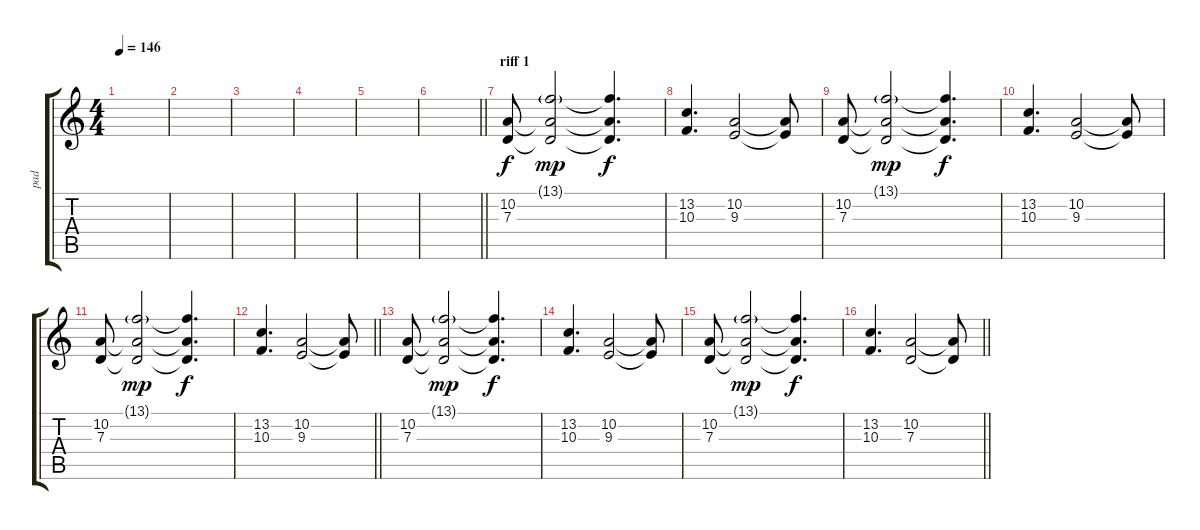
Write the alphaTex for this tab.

\track ("pad" "pad") {instrument pad4choir}
\staff {score tabs}
\tuning (E4 B3 G3 D3 A2 E2) {hide}
\ts (4 4)
\tempo 146
\clef g2
\ks c
|
|
|
|
|
\barLineRight lightlight
|
\section ("" "riff 1")
(10.2 7.3).8 (13.1{g} 10.2{t} 7.3{t}).2{dy mp} (13.1{t} 10.2{t} 7.3{t}).4{d dy f} |
(13.2 10.3).4{d} (10.2 9.3).2 (10.2{t} 9.3{t}).8 |
(10.2 7.3).8 (13.1{g} 10.2{t} 7.3{t}).2{dy mp} (13.1{t} 10.2{t} 7.3{t}).4{d dy f} |
(13.2 10.3).4{d} (10.2 9.3).2 (10.2{t} 9.3{t}).8 |
(10.2 7.3).8 (13.1{g} 10.2{t} 7.3{t}).2{dy mp} (13.1{t} 10.2{t} 7.3{t}).4{d dy f} |
\barLineRight lightlight
(13.2 10.3).4{d} (10.2 9.3).2 (10.2{t} 9.3{t}).8 |
(10.2 7.3).8 (13.1{g} 10.2{t} 7.3{t}).2{dy mp} (13.1{t} 10.2{t} 7.3{t}).4{d dy f} |
(13.2 10.3).4{d} (10.2 9.3).2 (10.2{t} 9.3{t}).8 |
(10.2 7.3).8 (13.1{g} 10.2{t} 7.3{t}).2{dy mp} (13.1{t} 10.2{t} 7.3{t}).4{d dy f} |
\barLineRight lightlight
(13.2 10.3).4{d} (10.2 7.3).2 (10.2{t} 7.3{t}).8
